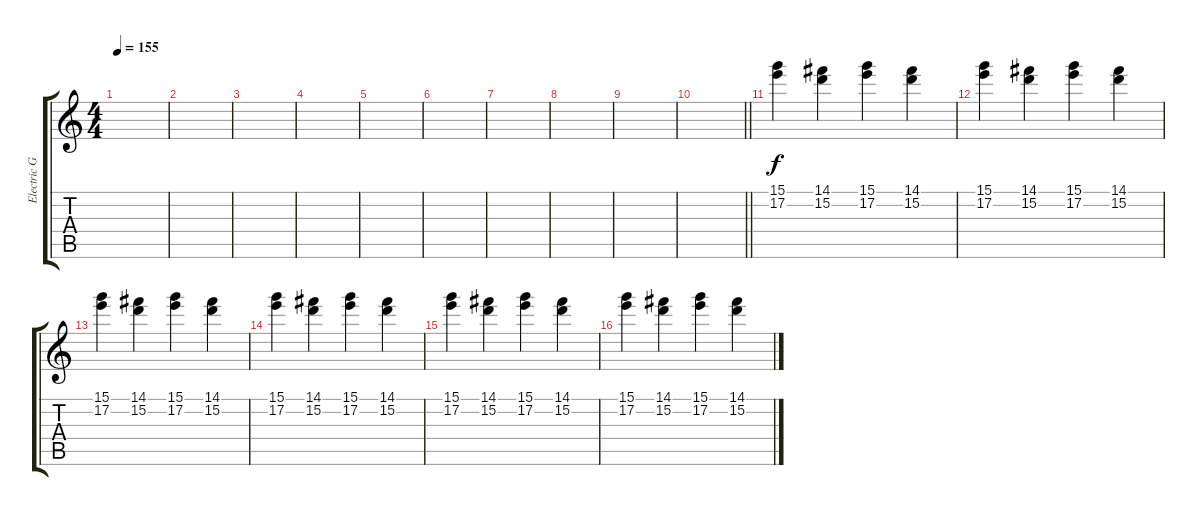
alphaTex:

\track ("Electric Guitar" "Electric G") {instrument electricguitarclean}
\staff {score tabs}
\tuning (E4 B3 G3 D3 A2 E2) {hide}
\ts (4 4)
\tempo 155
\clef g2
\ks c
|
|
|
|
|
|
|
|
|
\barLineRight lightlight
|
(15.1 17.2).4 (14.1 15.2).4 (15.1 17.2).4 (14.1 15.2).4 |
(15.1 17.2).4 (14.1 15.2).4 (15.1 17.2).4 (14.1 15.2).4 |
(15.1 17.2).4 (14.1 15.2).4 (15.1 17.2).4 (14.1 15.2).4 |
(15.1 17.2).4 (14.1 15.2).4 (15.1 17.2).4 (14.1 15.2).4 |
(15.1 17.2).4 (14.1 15.2).4 (15.1 17.2).4 (14.1 15.2).4 |
(15.1 17.2).4 (14.1 15.2).4 (15.1 17.2).4 (14.1 15.2).4
